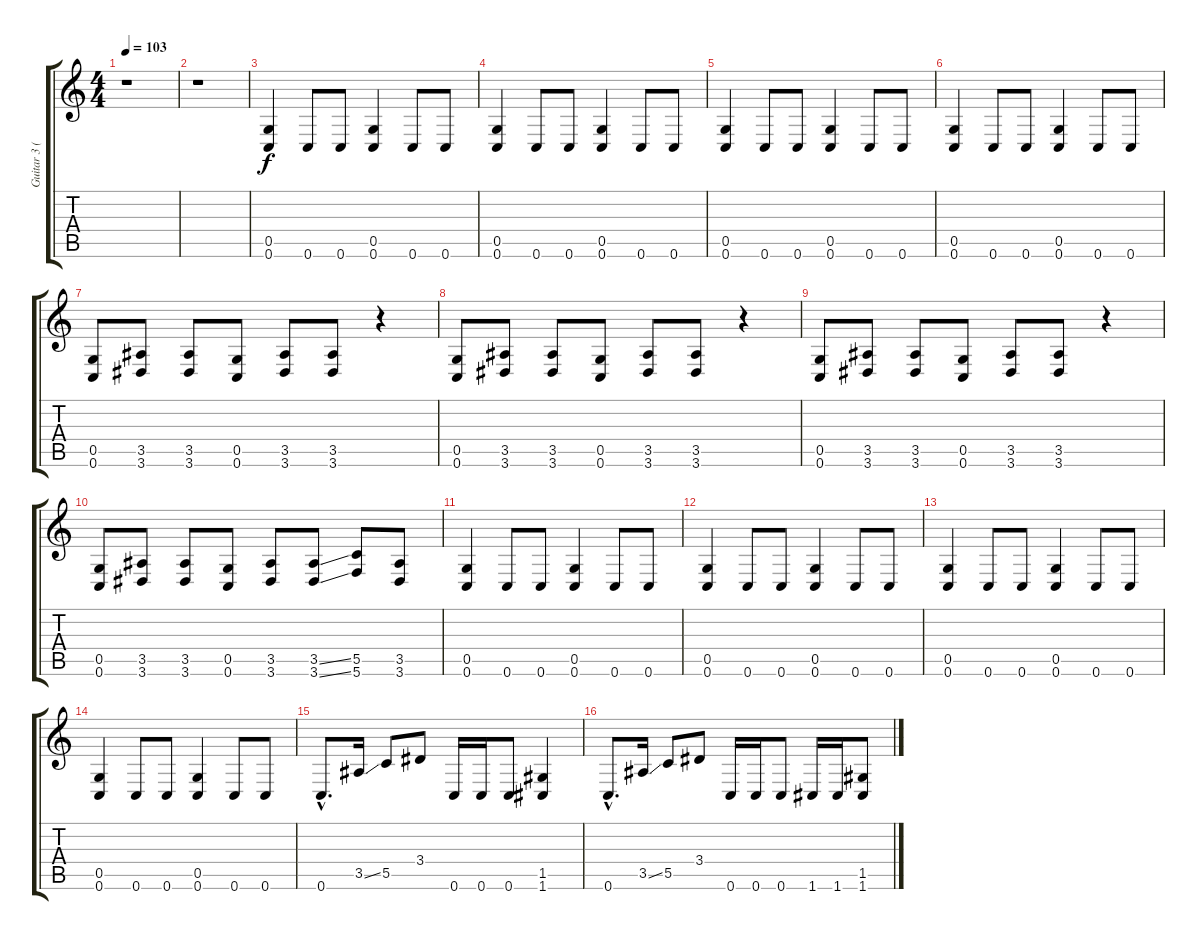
\track ("Guitar 3 (Kirk)" "Guitar 3 (") {instrument distortionguitar}
\staff {score tabs}
\tuning (D4 A3 F3 C3 G2 C2) {hide}
\ts (4 4)
\tempo 103
\clef g2
\ks c
r.1{dy f} |
r.1 |
(0.5 0.6).4 0.6.8 0.6.8 (0.5 0.6).4 0.6.8 0.6.8 |
(0.5 0.6).4 0.6.8 0.6.8 (0.5 0.6).4 0.6.8 0.6.8 |
(0.5 0.6).4 0.6.8 0.6.8 (0.5 0.6).4 0.6.8 0.6.8 |
(0.5 0.6).4 0.6.8 0.6.8 (0.5 0.6).4 0.6.8 0.6.8 |
(0.5 0.6).8 (3.5 3.6).8 (3.5 3.6).8 (0.5 0.6).8 (3.5 3.6).8 (3.5 3.6).8 r.4 |
(0.5 0.6).8 (3.5 3.6).8 (3.5 3.6).8 (0.5 0.6).8 (3.5 3.6).8 (3.5 3.6).8 r.4 |
(0.5 0.6).8 (3.5 3.6).8 (3.5 3.6).8 (0.5 0.6).8 (3.5 3.6).8 (3.5 3.6).8 r.4 |
(0.5 0.6).8 (3.5 3.6).8 (3.5 3.6).8 (0.5 0.6).8 (3.5 3.6).8 (3.5{ss} 3.6{ss}).8 (5.5 5.6).8 (3.5 3.6).8 |
(0.5 0.6).4 0.6.8 0.6.8 (0.5 0.6).4 0.6.8 0.6.8 |
(0.5 0.6).4 0.6.8 0.6.8 (0.5 0.6).4 0.6.8 0.6.8 |
(0.5 0.6).4 0.6.8 0.6.8 (0.5 0.6).4 0.6.8 0.6.8 |
(0.5 0.6).4 0.6.8 0.6.8 (0.5 0.6).4 0.6.8 0.6.8 |
0.6{hac}.8{d} 3.5{ss}.16 5.5.8 3.4.8 0.6.16 0.6.16 0.6.8 (1.5 1.6).4 |
0.6{hac}.8{d} 3.5{ss}.16 5.5.8 3.4.8 0.6.16 0.6.16 0.6.8 1.6.16 1.6.16 (1.5 1.6).8
